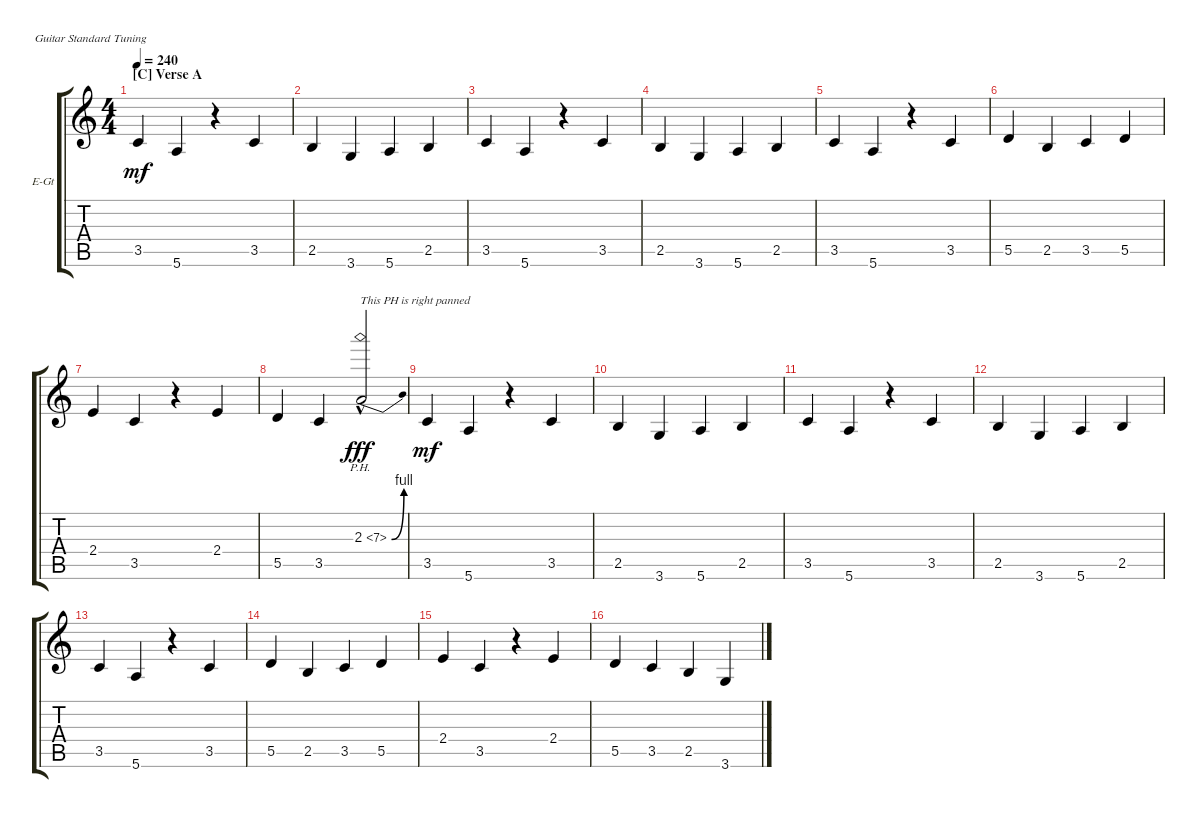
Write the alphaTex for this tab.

\defaultSystemsLayout 4
\bracketExtendMode groupsimilarinstruments
\firstSystemTrackNameOrientation horizontal
\otherSystemsTrackNameOrientation horizontal
\track ("Lead" "E-Gt") {instrument distortionguitar}
\staff {score tabs}
\tuning (E4 B3 G3 D3 A2 E2)
\ts (4 4)
\section ("C" "Verse A")
\tempo 240
\clef g2
\ks c
3.5.4{dy mf} 5.6.4 r.4 3.5.4 |
2.5.4 3.6.4 5.6.4 2.5.4 |
3.5.4 5.6.4 r.4 3.5.4 |
2.5.4 3.6.4 5.6.4 2.5.4 |
3.5.4 5.6.4 r.4 3.5.4 |
5.5.4 2.5.4 3.5.4 5.5.4 |
2.4.4 3.5.4 r.4 2.4.4 |
5.5.4 3.5.4 2.3{be (bend 24.599999999999998 0 59.4 4) ph 5 hac}.2{txt "This PH is right panned" dy fff} |
3.5.4{dy mf} 5.6.4 r.4 3.5.4 |
2.5.4 3.6.4 5.6.4 2.5.4 |
3.5.4 5.6.4 r.4 3.5.4 |
2.5.4 3.6.4 5.6.4 2.5.4 |
3.5.4 5.6.4 r.4 3.5.4 |
5.5.4 2.5.4 3.5.4 5.5.4 |
2.4.4 3.5.4 r.4 2.4.4 |
5.5.4 3.5.4 2.5.4 3.6.4
